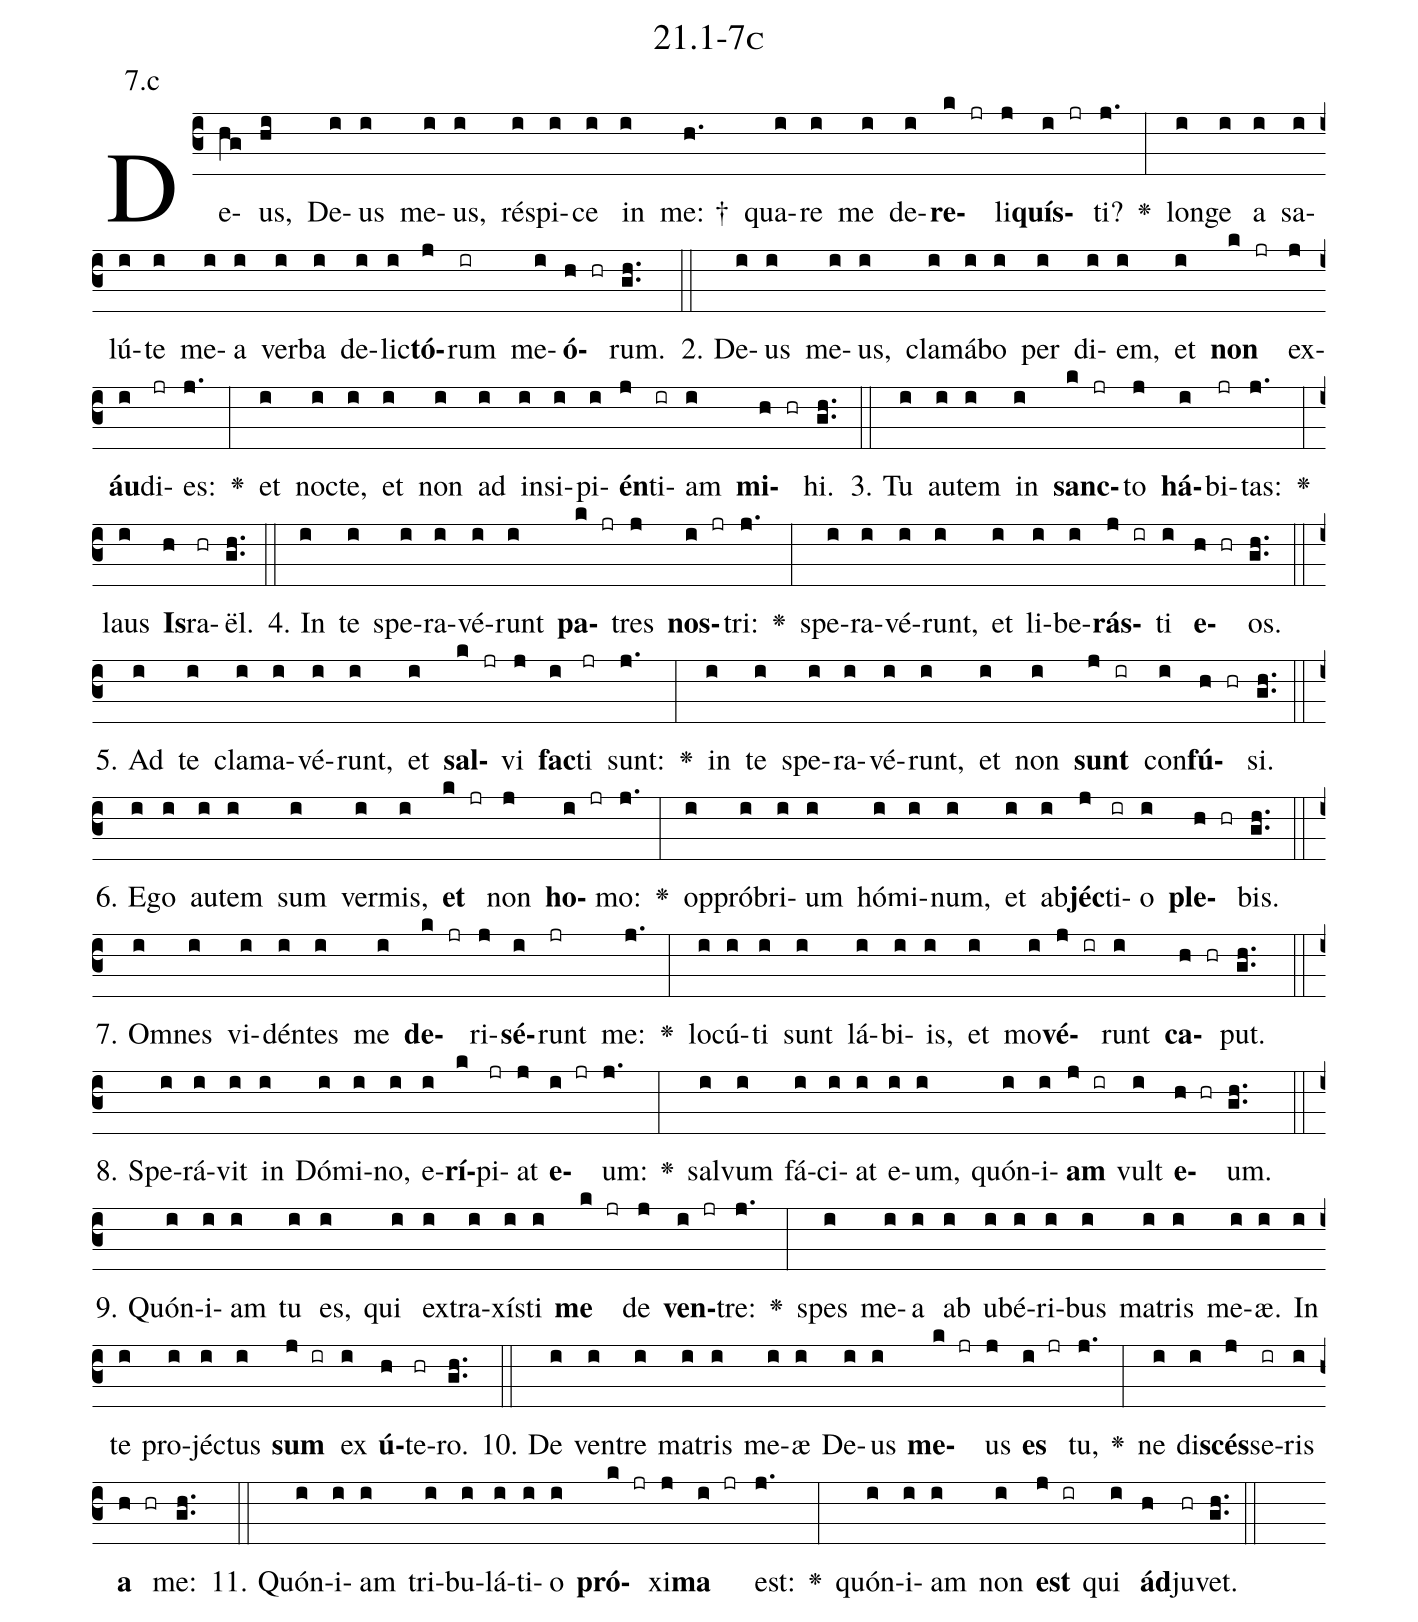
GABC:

name: 21.1-7c;
annotation: 7.c;
%%
(c3)De(hg)us,(hi) De(i)us(i) me(i)us,(i) ré(i)spi(i)ce(i) in(i) me: †(h.) qua(i)re(i) me(i) de(i)<b>re</b>(k jr)li(j)<b>quís</b>(i jr)ti?(j.) <v>\greheightstar</v>(:) lon(i)ge(i) a(i) sa(i)lú(i)te(i) me(i)a(i) ver(i)ba(i) de(i)lic(i)<b>tó</b>(j)rum(ir) me(i)<b>ó</b>(h hr)rum.(gh..) (::)
2. De(i)us(i) me(i)us,(i) cla(i)má(i)bo(i) per(i) di(i)em,(i) et(i) <b>non</b>(k jr) ex(j)<b>áu</b>(i)di(jr)es:(j.) <v>\greheightstar</v>(:) et(i) noc(i)te,(i) et(i) non(i) ad(i) in(i)si(i)pi(i)<b>én</b>(j)ti(ir)am(i) <b>mi</b>(h hr)hi.(gh..) (::)
3. Tu(i) au(i)tem(i) in(i) <b>sanc</b>(k jr)to(j) <b>há</b>(i)bi(jr)tas:(j.) <v>\greheightstar</v>(:) laus(i) <b>Is</b>(h)ra(hr)ël.(gh..) (::)
4. In(i) te(i) spe(i)ra(i)vé(i)runt(i) <b>pa</b>(k jr)tres(j) <b>nos</b>(i jr)tri:(j.) <v>\greheightstar</v>(:) spe(i)ra(i)vé(i)runt,(i) et(i) li(i)be(i)<b>rás</b>(j ir)ti(i) <b>e</b>(h hr)os.(gh..) (::)
5. Ad(i) te(i) cla(i)ma(i)vé(i)runt,(i) et(i) <b>sal</b>(k jr)vi(j) <b>fac</b>(i)ti(jr) sunt:(j.) <v>\greheightstar</v>(:) in(i) te(i) spe(i)ra(i)vé(i)runt,(i) et(i) non(i) <b>sunt</b>(j ir) con(i)<b>fú</b>(h hr)si.(gh..) (::)
6. E(i)go(i) au(i)tem(i) sum(i) ver(i)mis,(i) <b>et</b>(k jr) non(j) <b>ho</b>(i jr)mo:(j.) <v>\greheightstar</v>(:) op(i)pró(i)bri(i)um(i) hó(i)mi(i)num,(i) et(i) ab(i)<b>jéc</b>(j)ti(ir)o(i) <b>ple</b>(h hr)bis.(gh..) (::)
7. Om(i)nes(i) vi(i)dén(i)tes(i) me(i) <b>de</b>(k jr)ri(j)<b>sé</b>(i)runt(jr) me:(j.) <v>\greheightstar</v>(:) lo(i)cú(i)ti(i) sunt(i) lá(i)bi(i)is,(i) et(i) mo(i)<b>vé</b>(j ir)runt(i) <b>ca</b>(h hr)put.(gh..) (::)
8. Spe(i)rá(i)vit(i) in(i) Dó(i)mi(i)no,(i) e(i)<b>rí</b>(k)pi(jr)at(j) <b>e</b>(i jr)um:(j.) <v>\greheightstar</v>(:) sal(i)vum(i) fá(i)ci(i)at(i) e(i)um,(i) quón(i)i(i)<b>am</b>(j ir) vult(i) <b>e</b>(h hr)um.(gh..) (::)
9. Quón(i)i(i)am(i) tu(i) es,(i) qui(i) ex(i)tra(i)xís(i)ti(i) <b>me</b>(k jr) de(j) <b>ven</b>(i jr)tre:(j.) <v>\greheightstar</v>(:) spes(i) me(i)a(i) ab(i) u(i)bé(i)ri(i)bus(i) ma(i)tris(i) me(i)æ.(i) In(i) te(i) pro(i)jéc(i)tus(i) <b>sum</b>(j ir) ex(i) <b>ú</b>(h)te(hr)ro.(gh..) (::)
10. De(i) ven(i)tre(i) ma(i)tris(i) me(i)æ(i) De(i)us(i) <b>me</b>(k jr)us(j) <b>es</b>(i jr) tu,(j.) <v>\greheightstar</v>(:) ne(i) di(i)<b>scés</b>(j)se(ir)ris(i) <b>a</b>(h hr) me:(gh..) (::)
11. Quón(i)i(i)am(i) tri(i)bu(i)lá(i)ti(i)o(i) <b>pró</b>(k jr)xi(j)<b>ma</b>(i jr) est:(j.) <v>\greheightstar</v>(:) quón(i)i(i)am(i) non(i) <b>est</b>(j ir) qui(i) <b>ád</b>(h)ju(hr)vet.(gh..) (::)
